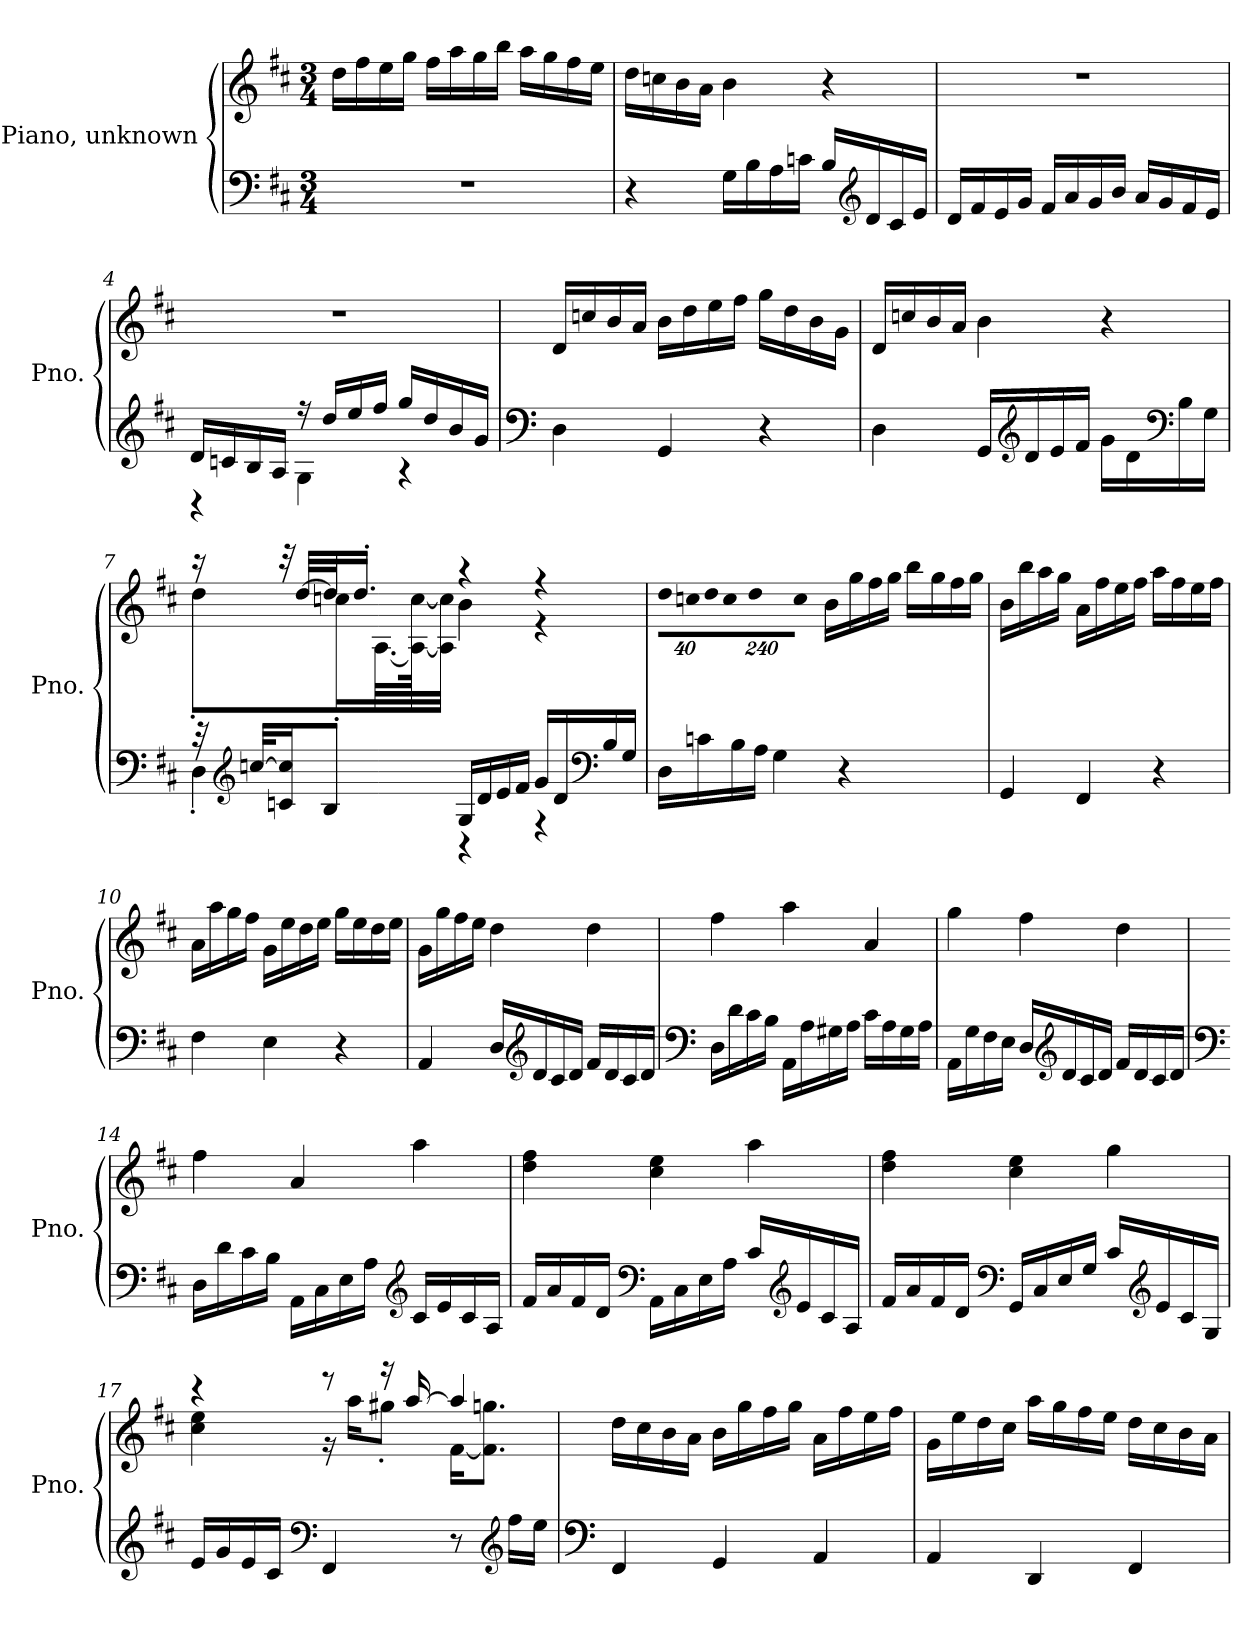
**kern	**kern
*part1	*part1
*staff2	*staff1
*I"Piano, unknown	*
*I'Pno.	*
*clefF4	*clefG2
*k[f#c#]	*k[f#c#]
*M3/4	*M3/4
*MM147	*MM147
=1	=1
2.r	16dd\LL
.	16ff#\
.	16ee\
.	16gg\JJ
.	16ff#\LL
.	16aa\
.	16gg\
.	16bb\JJ
.	16aa\LL
.	16gg\
.	16ff#\
.	16ee\JJ
=2	=2
4r	16dd\LL
.	16ccn\
.	16b\
.	16a\JJ
16G\LL	4b\
16B\	.
16A\	.
16cn\JJ	.
16B/LL	4r
*clefG2	*
16d/	.
16c/	.
16e/JJ	.
=3	=3
16d/LL	2.r
16f#/	.
16e/	.
16g/JJ	.
16f#/LL	.
16a/	.
16g/	.
16b/JJ	.
16a/LL	.
16g/	.
16f#/	.
16e/JJ	.
!!LO:LB:g=z
=4	=4
*^	*
16d/LL	4r	2.r
16cn/	.	.
16B/	.	.
16A/JJ	.	.
16r	4G\	.
16dd/LL	.	.
16ee/	.	.
16ff#/JJ	.	.
16gg/LL	4r	.
16dd/	.	.
16b/	.	.
16g/JJ	.	.
*v	*v	*
=5	=5
*clefF4	*
4D\	16d/LL
.	16ccn/
.	16b/
.	16a/JJ
4GG/	16b\LL
.	16dd\
.	16ee\
.	16ff#\JJ
4r	16gg\LL
.	16dd\
.	16b\
.	16g\JJ
=6	=6
4D\	16d/LL
.	16ccn/
.	16b/
.	16a/JJ
16GG/LL	4b\
*clefG2	*
16d/	.
16e/	.
16f#/JJ	.
16g\LL	4r
16d\	.
*clefF4	*
16B\	.
16G\JJ	.
!!LO:LB:g=z
=7	=7
*^	*^
32r	4D'\	16r	8dd'\L
*clefG2	*	*	*
[32ccn/KLL	.	.	.
16cn/ 16cc/]J	.	32r	.
.	.	[32dd/LLL	.
8B'/J	.	32dd/J]	16ccn\L
.	.	16.dd'/JJ	.
.	.	.	[64.A\LL
.	.	.	128A\_ [128cc\JK
.	.	.	32A\] 32cc\]JJJ
16G/LL	4r	4r	4b\
16d/	.	.	.
16e/	.	.	.
16f#/JJ	.	.	.
16g/LL	4r	4r	4r
16d/	.	.	.
*clefF4	*	*	*
16B/	.	.	.
16G/JJ	.	.	.
*v	*v	*	*
*	*v	*v
=8	=8
*	*Xbrackettup
!	!LO:N:vis=32
16D\LL	640%23dd\LLL
!	!LO:N:vis=32
.	640%23ccn\
16cn\	.
!	!LO:N:vis=32
.	640%23dd\J
!	!LO:N:vis=16
.	1920%137cc\
16B\	.
!	!LO:N:vis=32
.	640%23dd\L
16A\JJ	.
!	!LO:N:vis=32
.	640%23cc\JJJ
4G\	.
.	16b\LL
.	16gg\
.	16ff#\
.	16gg\JJ
4r	.
.	16bb\LL
.	16gg\
.	16ff#\
.	16gg\JJ
960ryy	.
!!LO:LB:g=z
=9	=9
4GG/	16b\LL
.	16bb\
.	16aa\
.	16gg\JJ
4FF#/	16a\LL
.	16ff#\
.	16ee\
.	16ff#\JJ
4r	16aa\LL
.	16ff#\
.	16ee\
.	16ff#\JJ
=10	=10
4F#\	16a\LL
.	16aa\
.	16gg\
.	16ff#\JJ
4E\	16g\LL
.	16ee\
.	16dd\
.	16ee\JJ
4r	16gg\LL
.	16ee\
.	16dd\
.	16ee\JJ
=11	=11
4AA/	16g\LL
.	16gg\
.	16ff#\
.	16ee\JJ
16D/LL	4dd\
*clefG2	*
16d/	.
16c#/	.
16d/JJ	.
16f#/LL	4dd\
16d/	.
16c#/	.
16d/JJ	.
!!LO:LB:g=z
=12	=12
*clefF4	*
16D\LL	4ff#\
16d\	.
16c#\	.
16B\JJ	.
16AA\LL	4aa\
16A\	.
16G#X\	.
16A\JJ	.
16c#\LL	4a/
16A\	.
16G#\	.
16A\JJ	.
=13	=13
16AA\LL	4gg\
16G\	.
16F#\	.
16E\JJ	.
16D/LL	4ff#\
*clefG2	*
16d/	.
16c#/	.
16d/JJ	.
16f#/LL	4dd\
16d/	.
16c#/	.
16d/JJ	.
=14	=14
*clefF4	*
16D\LL	4ff#\
16d\	.
16c#\	.
16B\JJ	.
16AA\LL	4a/
16C#\	.
16E\	.
16A\JJ	.
*clefG2	*
16c#/LL	4aa\
16e/	.
16c#/	.
16A/JJ	.
!!LO:LB:g=z
=15	=15
16f#/LL	4dd\ 4ff#\
16a/	.
16f#/	.
16d/JJ	.
*clefF4	*
16AA\LL	4cc#\ 4ee\
16C#\	.
16E\	.
16A\JJ	.
16c#/LL	4aa\
*clefG2	*
16e/	.
16c#/	.
16A/JJ	.
=16	=16
16f#/LL	4dd\ 4ff#\
16a/	.
16f#/	.
16d/JJ	.
*clefF4	*
16GG/LL	4cc#\ 4ee\
16C#/	.
16E/	.
16G/JJ	.
16c#/LL	4gg\
*clefG2	*
16e/	.
16c#/	.
16G/JJ	.
!!LO:PB:g=z
=17	=17
*	*^
16e/LL	4r	4cc#\ 4ee\
16g/	.	.
16e/	.	.
16c#/JJ	.	.
*clefF4	*	*
4FF#/	8r	16r
.	.	16aa\KL
.	16r	8gg#X'\J
.	[16aa/	.
8r	4aa/]	[16f#\KL
.	.	8.f#\] 8.ggn\J
*clefG2	*	*
16ff#\LL	.	.
16ee\JJ	.	.
*	*v	*v
=18	=18
*clefF4	*
4FF#/	16dd\LL
.	16cc#\
.	16b\
.	16a\JJ
4GG/	16b\LL
.	16gg\
.	16ff#\
.	16gg\JJ
4AA/	16a\LL
.	16ff#\
.	16ee\
.	16ff#\JJ
=19	=19
4AA/	16g\LL
.	16ee\
.	16dd\
.	16cc#\JJ
4DD/	16aa\LL
.	16gg\
.	16ff#\
.	16ee\JJ
4FF#/	16dd\LL
.	16cc#\
.	16b\
.	16a\JJ
=	=
*-	*-
